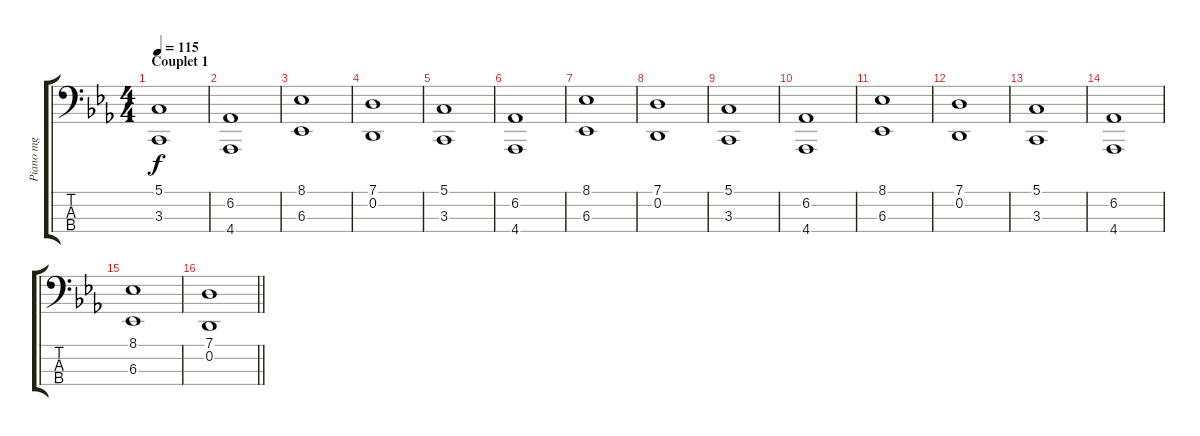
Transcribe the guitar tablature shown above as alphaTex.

\track ("Piano mg" "Piano mg") {instrument acousticgrandpiano}
\staff {score tabs}
\tuning (G2 D2 A1 E1) {hide}
\ts (4 4)
\section ("" "Couplet 1")
\tempo 115
\clef f4
\ks eb
(5.1 3.3).1{dy f} |
(6.2 4.4).1 |
(8.1 6.3).1 |
(7.1 0.2).1 |
(5.1 3.3).1 |
(6.2 4.4).1 |
(8.1 6.3).1 |
(7.1 0.2).1 |
(5.1 3.3).1 |
(6.2 4.4).1 |
(8.1 6.3).1 |
(7.1 0.2).1 |
(5.1 3.3).1 |
(6.2 4.4).1 |
(8.1 6.3).1 |
\barLineRight lightlight
(7.1 0.2).1
